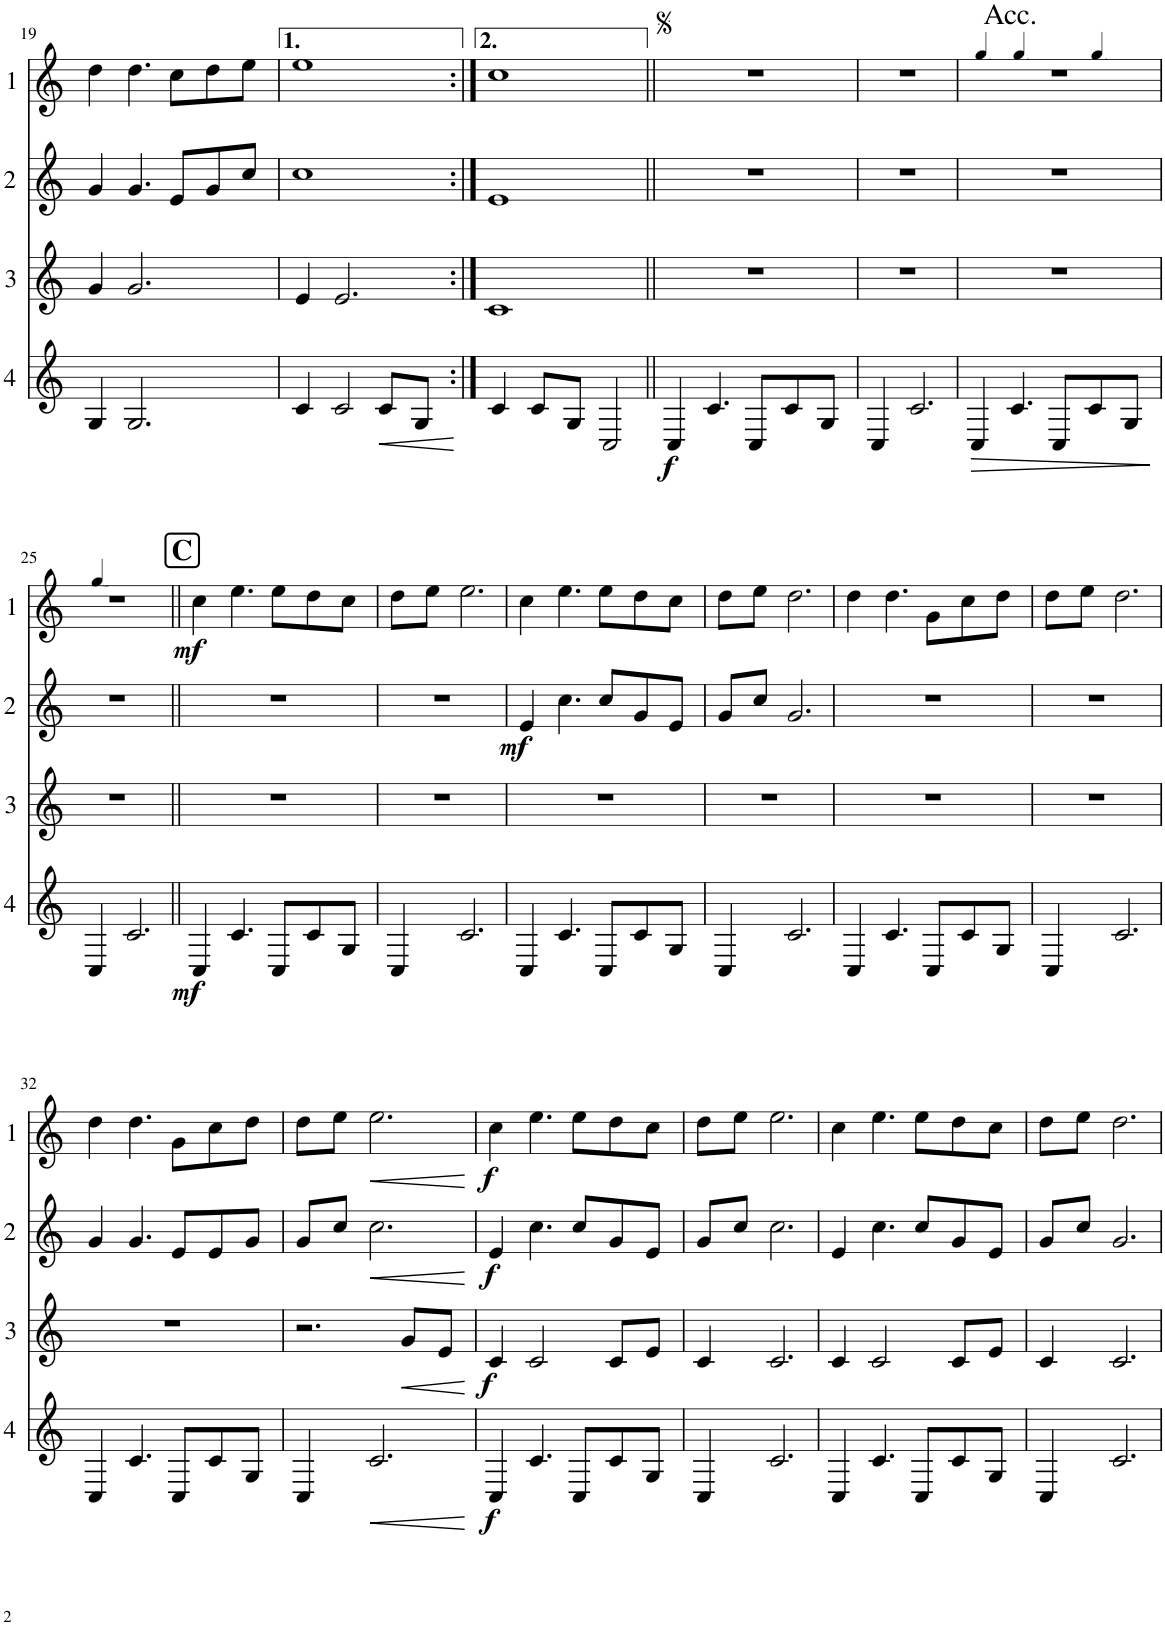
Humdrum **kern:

**kern	**dynam	**kern	**dynam	**kern	**dynam	**kern	**dynam
*part4	*part4	*part3	*part3	*part2	*part2	*part1	*part1
*staff4	*staff4	*staff3	*staff3	*staff2	*staff2	*staff1	*staff1
*I"Cor 4	*	*I"Cor 3	*	*I"Cor 2	*	*I"Cor 1	*
!!LO:PB:g=z
*clefG2	*	*clefG2	*	*clefG2	*	*clefG2	*
*Trd4c7	*	*Trd4c7	*	*Trd4c7	*	*Trd4c7	*
*k[]	*	*k[]	*	*k[]	*	*k[]	*
*M4/4	*	*M4/4	*	*M4/4	*	*M4/4	*
=19	=19	=19	=19	=19	=19	=19	=19
4G/	.	4g/	.	4g/	.	4dd\	.
2.G/	.	2.g/	.	4.g/	.	4.dd\	.
.	.	.	.	8e/L	.	8cc\L	.
.	.	.	.	8g/	.	8dd\	.
.	.	.	.	8cc/J	.	8ee\J	.
=20	=20	=20	=20	=20	=20	=20	=20
4c/	.	4e/	.	1cc	.	1ee	.
2c/	.	2.e/	.	.	.	.	.
!	!LO:HP:b	!	!	!	!	!	!
8c/L	<	.	.	.	.	.	.
8G/J	.	.	.	.	.	.	.
.	[	.	.	.	.	.	.
=21:|!	=21:|!	=21:|!	=21:|!	=21:|!	=21:|!	=21:|!	=21:|!
4c/	.	1c	.	1e	.	1cc	.
8c/L	.	.	.	.	.	.	.
8G/J	.	.	.	.	.	.	.
2C/	.	.	.	.	.	.	.
=22||	=22||	=22||	=22||	=22||	=22||	=22||	=22||
!	!LO:DY:b	!	!	!	!	!	!
4C/	f	1r	.	1r	.	1r	.
4.c/	.	.	.	.	.	.	.
8C/L	.	.	.	.	.	.	.
8c/	.	.	.	.	.	.	.
8G/J	.	.	.	.	.	.	.
=23	=23	=23	=23	=23	=23	=23	=23
4C/	.	1r	.	1r	.	1r	.
2.c/	.	.	.	.	.	.	.
=24	=24	=24	=24	=24	=24	=24	=24
*	*	*	*	*	*	*MM84	*
!	!	!	!	!	!	!LO:TX:a:t=Acc.	!
!	!LO:HP:b	!	!	!	!	!	!
*	*	*	*	*	*	*^	*
*	*	*	*	*	*	*	*^	*
4C/	>	1r	.	1r	.	1r	4ryy	2.ryy	.
*	*	*	*	*	*	*MM88	*	*	*
4.c/	.	.	.	.	.	.	2.ryy	.	.
8C/L	.	.	.	.	.	.	.	.	.
*	*	*	*	*	*	*MM94	*	*	*
8c/	.	.	.	.	.	.	.	4ryy	.
8G/J	.	.	.	.	.	.	.	.	.
.	]	.	.	.	.	.	.	.	.
*	*	*	*	*	*	*v	*v	*v	*
!!LO:LB:g=z
=25	=25	=25	=25	=25	=25	=25	=25
*	*	*	*	*	*	*MM100	*
4C/	.	1r	.	1r	.	1r	.
2.c/	.	.	.	.	.	.	.
!!LO:REH:place=s1:a:B:cj:fs=14:t=C
=26||	=26||	=26||	=26||	=26||	=26||	=26||	=26||
!	!LO:DY:b	!	!	!	!	!	!LO:DY:b
4C/	mf	1r	.	1r	.	4cc\	mf
4.c/	.	.	.	.	.	4.ee\	.
8C/L	.	.	.	.	.	8ee\L	.
8c/	.	.	.	.	.	8dd\	.
8G/J	.	.	.	.	.	8cc\J	.
=27	=27	=27	=27	=27	=27	=27	=27
4C/	.	1r	.	1r	.	8dd\L	.
.	.	.	.	.	.	8ee\J	.
2.c/	.	.	.	.	.	2.ee\	.
=28	=28	=28	=28	=28	=28	=28	=28
!	!	!	!	!	!LO:DY:b	!	!
4C/	.	1r	.	4e/	mf	4cc\	.
4.c/	.	.	.	4.cc\	.	4.ee\	.
8C/L	.	.	.	8cc/L	.	8ee\L	.
8c/	.	.	.	8g/	.	8dd\	.
8G/J	.	.	.	8e/J	.	8cc\J	.
=29	=29	=29	=29	=29	=29	=29	=29
4C/	.	1r	.	8g/L	.	8dd\L	.
.	.	.	.	8cc/J	.	8ee\J	.
2.c/	.	.	.	2.g/	.	2.dd\	.
=30	=30	=30	=30	=30	=30	=30	=30
4C/	.	1r	.	1r	.	4dd\	.
4.c/	.	.	.	.	.	4.dd\	.
8C/L	.	.	.	.	.	8g\L	.
8c/	.	.	.	.	.	8cc\	.
8G/J	.	.	.	.	.	8dd\J	.
=31	=31	=31	=31	=31	=31	=31	=31
4C/	.	1r	.	1r	.	8dd\L	.
.	.	.	.	.	.	8ee\J	.
2.c/	.	.	.	.	.	2.dd\	.
!!LO:LB:g=z
=32	=32	=32	=32	=32	=32	=32	=32
4C/	.	1r	.	4g/	.	4dd\	.
4.c/	.	.	.	4.g/	.	4.dd\	.
8C/L	.	.	.	8e/L	.	8g\L	.
8c/	.	.	.	8e/	.	8cc\	.
8G/J	.	.	.	8g/J	.	8dd\J	.
=33	=33	=33	=33	=33	=33	=33	=33
4C/	.	2.r	.	8g/L	.	8dd\L	.
.	.	.	.	8cc/J	.	8ee\J	.
!	!LO:HP:b	!	!	!	!LO:HP:b	!	!LO:HP:b
2.c/	<	.	.	2.cc\	<	2.ee\	<
!	!	!	!LO:HP:b	!	!	!	!
.	.	8g/L	<	.	.	.	.
.	.	8e/J	.	.	.	.	.
.	[	.	[	.	[	.	[
=34	=34	=34	=34	=34	=34	=34	=34
!	!LO:DY:b	!	!LO:DY:b	!	!LO:DY:b	!	!LO:DY:b
4C/	f	4c/	f	4e/	f	4cc\	f
4.c/	.	2c/	.	4.cc\	.	4.ee\	.
8C/L	.	.	.	8cc/L	.	8ee\L	.
8c/	.	8c/L	.	8g/	.	8dd\	.
8G/J	.	8e/J	.	8e/J	.	8cc\J	.
=35	=35	=35	=35	=35	=35	=35	=35
4C/	.	4c/	.	8g/L	.	8dd\L	.
.	.	.	.	8cc/J	.	8ee\J	.
2.c/	.	2.c/	.	2.cc\	.	2.ee\	.
=36	=36	=36	=36	=36	=36	=36	=36
4C/	.	4c/	.	4e/	.	4cc\	.
4.c/	.	2c/	.	4.cc\	.	4.ee\	.
8C/L	.	.	.	8cc/L	.	8ee\L	.
8c/	.	8c/L	.	8g/	.	8dd\	.
8G/J	.	8e/J	.	8e/J	.	8cc\J	.
=37	=37	=37	=37	=37	=37	=37	=37
4C/	.	4c/	.	8g/L	.	8dd\L	.
.	.	.	.	8cc/J	.	8ee\J	.
2.c/	.	2.c/	.	2.g/	.	2.dd\	.
=	=	=	=	=	=	=	=
*-	*-	*-	*-	*-	*-	*-	*-
